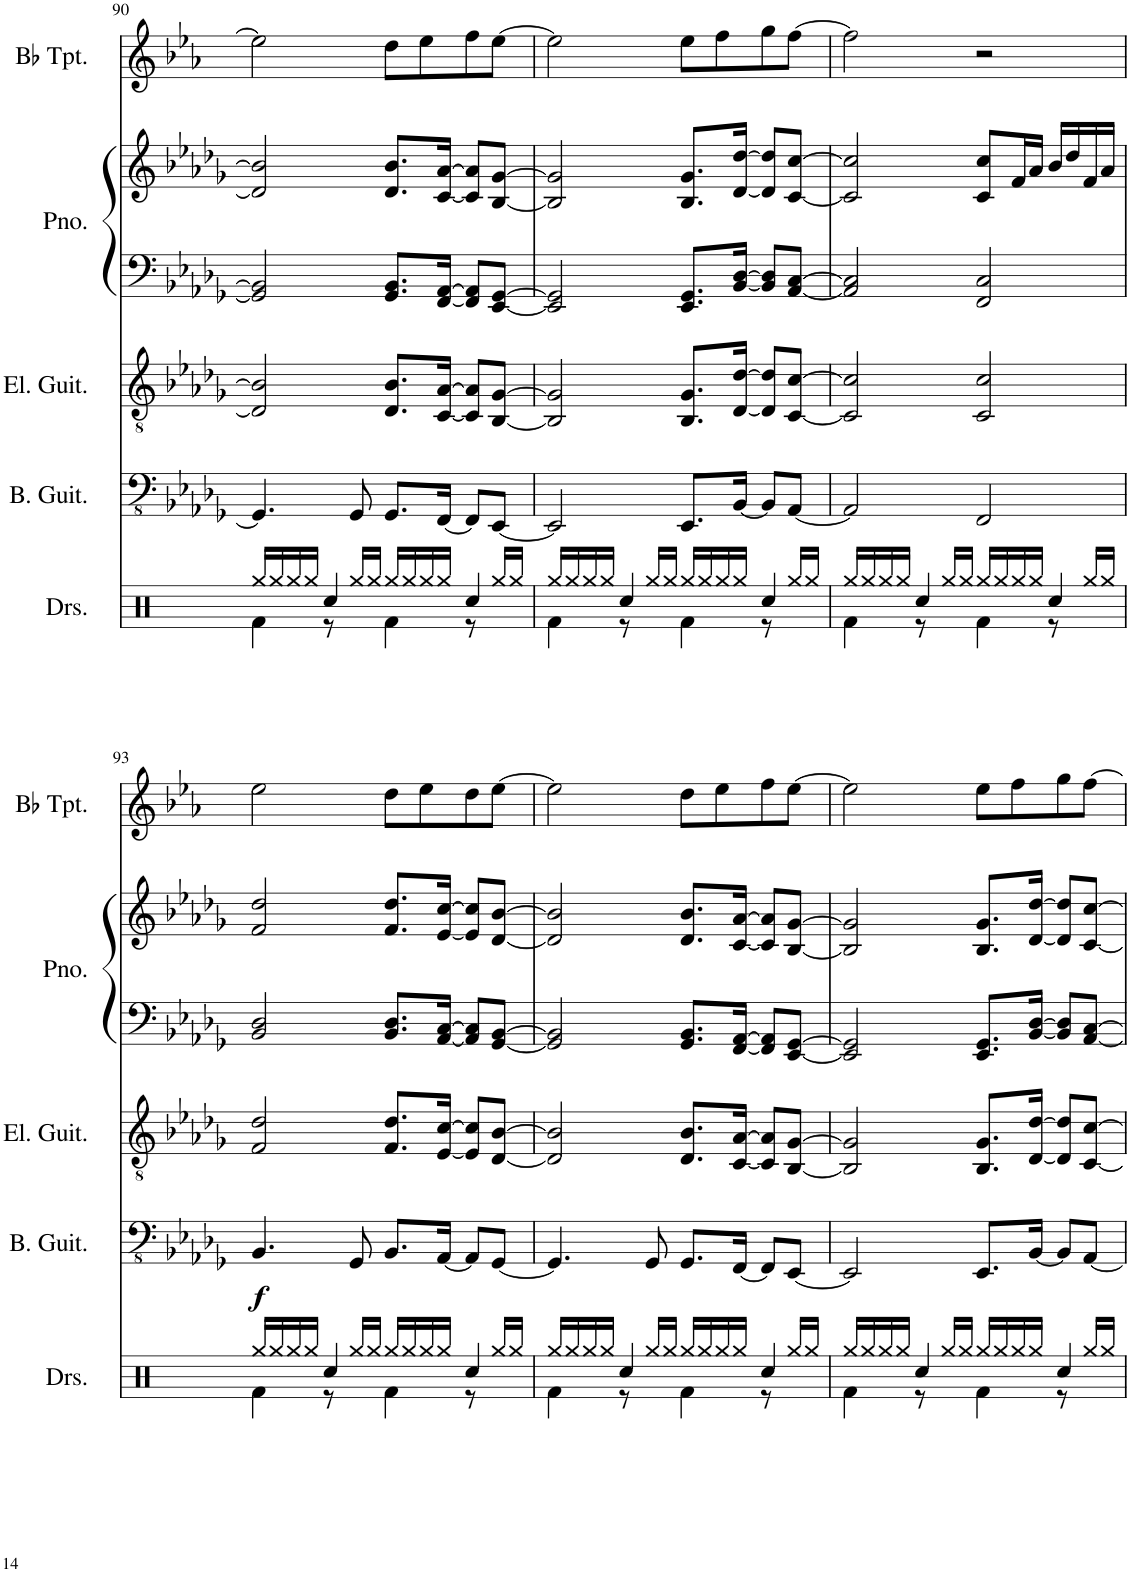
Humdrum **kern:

**kern	**kern	**dynam	**kern	**kern	**kern	**kern
*part5	*part4	*part4	*part3	*part2	*part2	*part1
*staff6	*staff5	*staff5	*staff4	*staff3	*staff2	*staff1
*I"Drumset	*I"Bass Guitar	*	*I"Electric Guitar	*I"Piano	*	*I"Bb Trumpet
*I'Drs.	*I'B. Guit.	*	*I'El. Guit.	*I'Pno.	*	*I'Bb Tpt.
!!LO:PB:g=z
*clefX	*clefFv4	*	*clefGv2	*clefF4	*clefG2	*clefG2
*	*	*	*	*	*	*Trd1c2
*k[]	*k[b-e-a-d-g-]	*	*k[b-e-a-d-g-]	*k[b-e-a-d-g-]	*k[b-e-a-d-g-]	*k[b-e-a-]
*M4/4	*M4/4	*	*M4/4	*M4/4	*M4/4	*M4/4
=90	=90	=90	=90	=90	=90	=90
*^	*	*	*	*	*	*
4Rf\	16Rgg/LL	4.GGG-/]	.	2D-/] 2B-/]	2GG-/] 2BB-/]	2d-/] 2b-/]	2ee-\]
.	16Rgg/	.	.	.	.	.	.
.	16Rgg/	.	.	.	.	.	.
.	16Rgg/JJ	.	.	.	.	.	.
4Rcc/	8r	.	.	.	.	.	.
.	16Rgg/LL	8GGG-/	.	.	.	.	.
.	16Rgg/JJ	.	.	.	.	.	.
4Rf\	16Rgg/LL	8.GGG-/L	.	8.D-/ 8.B-/L	8.GG-/ 8.BB-/L	8.d-/ 8.b-/L	8dd\L
.	16Rgg/	.	.	.	.	.	.
.	16Rgg/	.	.	.	.	.	8ee-\
.	16Rgg/JJ	[16FFF/Jk	.	[16C/ [16A-/Jk	[16FF/ [16AA-/Jk	[16c/ [16a-/Jk	.
4Rcc/	8r	8FFF/L]	.	8C/] 8A-/]L	8FF/] 8AA-/]L	8c/] 8a-/]L	8ff\
.	16Rgg/LL	[8EEE-/J	.	[8BB-/ [8G-/J	[8EE-/ [8GG-/J	[8B-/ [8g-/J	[8ee-\J
.	16Rgg/JJ	.	.	.	.	.	.
=91	=91	=91	=91	=91	=91	=91	=91
4Rf\	16Rgg/LL	2EEE-/]	.	2BB-/] 2G-/]	2EE-/] 2GG-/]	2B-/] 2g-/]	2ee-\]
.	16Rgg/	.	.	.	.	.	.
.	16Rgg/	.	.	.	.	.	.
.	16Rgg/JJ	.	.	.	.	.	.
4Rcc/	8r	.	.	.	.	.	.
.	16Rgg/LL	.	.	.	.	.	.
.	16Rgg/JJ	.	.	.	.	.	.
4Rf\	16Rgg/LL	8.EEE-/L	.	8.BB-/ 8.G-/L	8.EE-/ 8.GG-/L	8.B-/ 8.g-/L	8ee-\L
.	16Rgg/	.	.	.	.	.	.
.	16Rgg/	.	.	.	.	.	8ff\
.	16Rgg/JJ	[16BBB-/Jk	.	[16D-/ [16d-/Jk	[16BB-/ [16D-/Jk	[16d-/ [16dd-/Jk	.
4Rcc/	8r	8BBB-/L]	.	8D-/] 8d-/]L	8BB-/] 8D-/]L	8d-/] 8dd-/]L	8gg\
.	16Rgg/LL	[8AAA-/J	.	[8C/ [8c/J	[8AA-/ [8C/J	[8c/ [8cc/J	[8ff\J
.	16Rgg/JJ	.	.	.	.	.	.
=92	=92	=92	=92	=92	=92	=92	=92
4Rf\	16Rgg/LL	2AAA-/]	.	2C/] 2c/]	2AA-/] 2C/]	2c/] 2cc/]	2ff\]
.	16Rgg/	.	.	.	.	.	.
.	16Rgg/	.	.	.	.	.	.
.	16Rgg/JJ	.	.	.	.	.	.
4Rcc/	8r	.	.	.	.	.	.
.	16Rgg/LL	.	.	.	.	.	.
.	16Rgg/JJ	.	.	.	.	.	.
4Rf\	16Rgg/LL	2FFF/	.	2C/ 2c/	2FF/ 2C/	8c/ 8cc/L	2r
.	16Rgg/	.	.	.	.	.	.
.	16Rgg/	.	.	.	.	16f/L	.
.	16Rgg/JJ	.	.	.	.	16a-/JJ	.
4Rcc/	8r	.	.	.	.	16b-/LL	.
.	.	.	.	.	.	16dd-/	.
.	16Rgg/LL	.	.	.	.	16f/	.
.	16Rgg/JJ	.	.	.	.	16a-/JJ	.
!!LO:LB:g=z
=93	=93	=93	=93	=93	=93	=93	=93
!	!	!	!LO:DY:b	!	!	!	!
4Rf\	16Rgg/LL	4.BBB-/	f	2F/ 2d-/	2BB-/ 2D-/	2f/ 2dd-/	2ee-\
.	16Rgg/	.	.	.	.	.	.
.	16Rgg/	.	.	.	.	.	.
.	16Rgg/JJ	.	.	.	.	.	.
4Rcc/	8r	.	.	.	.	.	.
.	16Rgg/LL	8GGG-/	.	.	.	.	.
.	16Rgg/JJ	.	.	.	.	.	.
4Rf\	16Rgg/LL	8.BBB-/L	.	8.F/ 8.d-/L	8.BB-/ 8.D-/L	8.f/ 8.dd-/L	8dd\L
.	16Rgg/	.	.	.	.	.	.
.	16Rgg/	.	.	.	.	.	8ee-\
.	16Rgg/JJ	[16AAA-/Jk	.	[16E-/ [16c/Jk	[16AA-/ [16C/Jk	[16e-/ [16cc/Jk	.
4Rcc/	8r	8AAA-/L]	.	8E-/] 8c/]L	8AA-/] 8C/]L	8e-/] 8cc/]L	8dd\
.	16Rgg/LL	[8GGG-/J	.	[8D-/ [8B-/J	[8GG-/ [8BB-/J	[8d-/ [8b-/J	[8ee-\J
.	16Rgg/JJ	.	.	.	.	.	.
=94	=94	=94	=94	=94	=94	=94	=94
4Rf\	16Rgg/LL	4.GGG-/]	.	2D-/] 2B-/]	2GG-/] 2BB-/]	2d-/] 2b-/]	2ee-\]
.	16Rgg/	.	.	.	.	.	.
.	16Rgg/	.	.	.	.	.	.
.	16Rgg/JJ	.	.	.	.	.	.
4Rcc/	8r	.	.	.	.	.	.
.	16Rgg/LL	8GGG-/	.	.	.	.	.
.	16Rgg/JJ	.	.	.	.	.	.
4Rf\	16Rgg/LL	8.GGG-/L	.	8.D-/ 8.B-/L	8.GG-/ 8.BB-/L	8.d-/ 8.b-/L	8dd\L
.	16Rgg/	.	.	.	.	.	.
.	16Rgg/	.	.	.	.	.	8ee-\
.	16Rgg/JJ	[16FFF/Jk	.	[16C/ [16A-/Jk	[16FF/ [16AA-/Jk	[16c/ [16a-/Jk	.
4Rcc/	8r	8FFF/L]	.	8C/] 8A-/]L	8FF/] 8AA-/]L	8c/] 8a-/]L	8ff\
.	16Rgg/LL	[8EEE-/J	.	[8BB-/ [8G-/J	[8EE-/ [8GG-/J	[8B-/ [8g-/J	[8ee-\J
.	16Rgg/JJ	.	.	.	.	.	.
=95	=95	=95	=95	=95	=95	=95	=95
4Rf\	16Rgg/LL	2EEE-/]	.	2BB-/] 2G-/]	2EE-/] 2GG-/]	2B-/] 2g-/]	2ee-\]
.	16Rgg/	.	.	.	.	.	.
.	16Rgg/	.	.	.	.	.	.
.	16Rgg/JJ	.	.	.	.	.	.
4Rcc/	8r	.	.	.	.	.	.
.	16Rgg/LL	.	.	.	.	.	.
.	16Rgg/JJ	.	.	.	.	.	.
4Rf\	16Rgg/LL	8.EEE-/L	.	8.BB-/ 8.G-/L	8.EE-/ 8.GG-/L	8.B-/ 8.g-/L	8ee-\L
.	16Rgg/	.	.	.	.	.	.
.	16Rgg/	.	.	.	.	.	8ff\
.	16Rgg/JJ	[16BBB-/Jk	.	[16D-/ [16d-/Jk	[16BB-/ [16D-/Jk	[16d-/ [16dd-/Jk	.
4Rcc/	8r	8BBB-/L]	.	8D-/] 8d-/]L	8BB-/] 8D-/]L	8d-/] 8dd-/]L	8gg\
.	16Rgg/LL	[8AAA-/J	.	[8C/ [8c/J	[8AA-/ [8C/J	[8c/ [8cc/J	[8ff\J
.	16Rgg/JJ	.	.	.	.	.	.
*v	*v	*	*	*	*	*	*
=	=	=	=	=	=	=
*-	*-	*-	*-	*-	*-	*-
